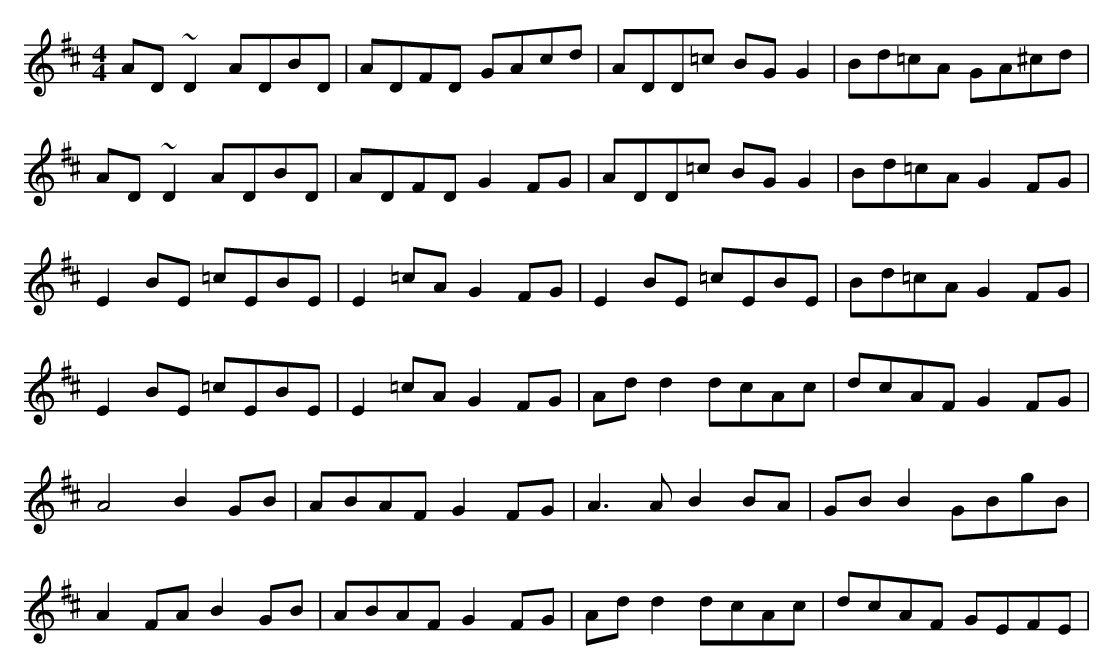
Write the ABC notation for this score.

X:1
M:4/4
K:D
AD ~D2 ADBD | ADFD GAcd | ADD=c BGG2 | Bd=cA GA^cd |
AD ~D2 ADBD | ADFD G2FG | ADD=c BGG2 | Bd=cA G2FG |
E2BE =cEBE | E2 =cA G2 FG | E2BE =cEBE | Bd=cA G2 FG|
E2BE =cEBE | E2 =cA G2 FG | Ad d2 dcAc | dcAF G2 FG |
A4 B2GB | ABAF G2 FG | A3A B2BA | GBB2 GBgB |
A2FA B2GB | ABAF G2 FG | Ad d2 dcAc | dcAF GEFE |
